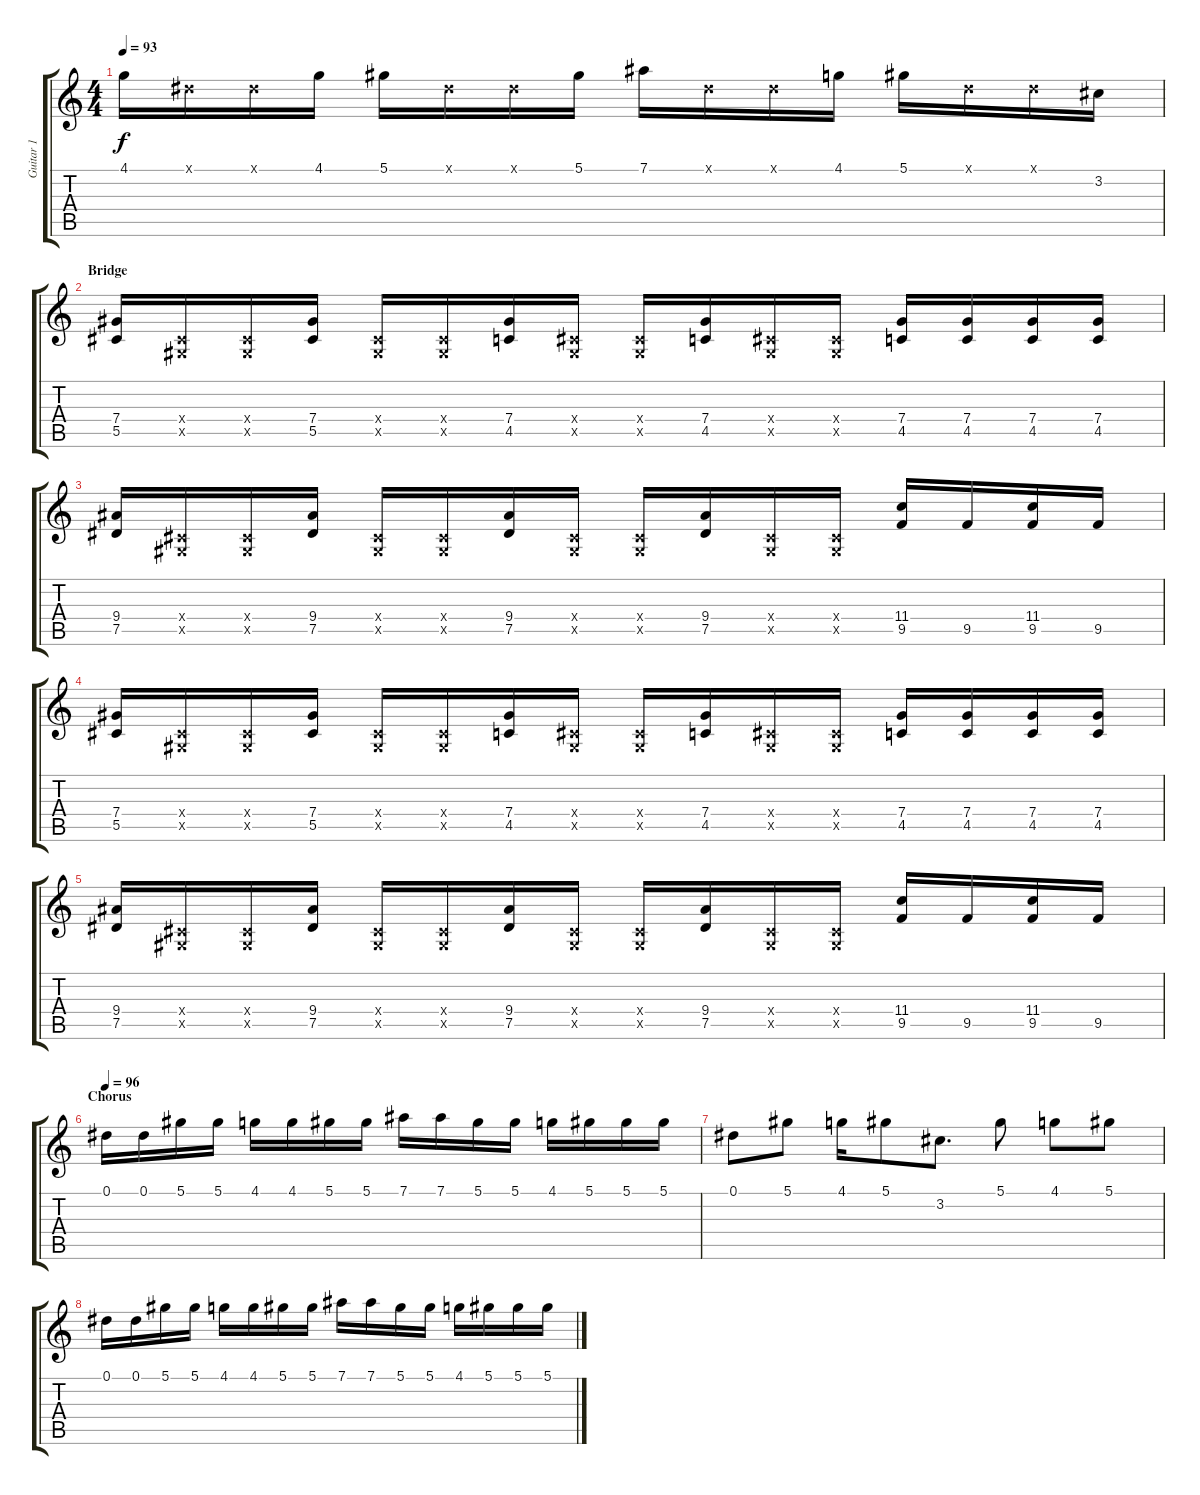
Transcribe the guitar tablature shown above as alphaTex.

\track ("Guitar 1" "Guitar 1") {instrument distortionguitar}
\staff {score tabs}
\tuning (Eb4 Bb3 Gb3 Db3 Ab2 Db2) {hide}
\ts (4 4)
\tempo 93
\clef g2
\ks c
4.1.16{dy f} 0.1{x}.16 0.1{x}.16 4.1.16 5.1.16 0.1{x}.16 0.1{x}.16 5.1.16 7.1.16 0.1{x}.16 0.1{x}.16 4.1.16 5.1.16 0.1{x}.16 0.1{x}.16 3.2.16 |
\section ("" "Bridge")
(7.4 5.5).16 (0.4{x} 0.5{x}).16 (0.4{x} 0.5{x}).16 (7.4 5.5).16 (0.4{x} 0.5{x}).16 (0.4{x} 0.5{x}).16 (7.4 4.5).16 (0.4{x} 0.5{x}).16 (0.4{x} 0.5{x}).16 (7.4 4.5).16 (0.4{x} 0.5{x}).16 (0.4{x} 0.5{x}).16 (7.4 4.5).16 (7.4 4.5).16 (7.4 4.5).16 (7.4 4.5).16 |
(9.4 7.5).16 (0.4{x} 0.5{x}).16 (0.4{x} 0.5{x}).16 (9.4 7.5).16 (0.4{x} 0.5{x}).16 (0.4{x} 0.5{x}).16 (9.4 7.5).16 (0.4{x} 0.5{x}).16 (0.4{x} 0.5{x}).16 (9.4 7.5).16 (0.4{x} 0.5{x}).16 (0.4{x} 0.5{x}).16 (11.4 9.5).16 9.5.16 (11.4 9.5).16 9.5.16 |
(7.4 5.5).16 (0.4{x} 0.5{x}).16 (0.4{x} 0.5{x}).16 (7.4 5.5).16 (0.4{x} 0.5{x}).16 (0.4{x} 0.5{x}).16 (7.4 4.5).16 (0.4{x} 0.5{x}).16 (0.4{x} 0.5{x}).16 (7.4 4.5).16 (0.4{x} 0.5{x}).16 (0.4{x} 0.5{x}).16 (7.4 4.5).16 (7.4 4.5).16 (7.4 4.5).16 (7.4 4.5).16 |
(9.4 7.5).16 (0.4{x} 0.5{x}).16 (0.4{x} 0.5{x}).16 (9.4 7.5).16 (0.4{x} 0.5{x}).16 (0.4{x} 0.5{x}).16 (9.4 7.5).16 (0.4{x} 0.5{x}).16 (0.4{x} 0.5{x}).16 (9.4 7.5).16 (0.4{x} 0.5{x}).16 (0.4{x} 0.5{x}).16 (11.4 9.5).16 9.5.16 (11.4 9.5).16 9.5.16 |
\section ("" "Chorus")
\tempo 96
0.1.16 0.1.16 5.1.16 5.1.16 4.1.16 4.1.16 5.1.16 5.1.16 7.1.16 7.1.16 5.1.16 5.1.16 4.1.16 5.1.16 5.1.16 5.1.16 |
0.1.8 5.1.8 4.1.16 5.1.8 3.2.8{d} 5.1.8 4.1.8 5.1.8 |
0.1.16 0.1.16 5.1.16 5.1.16 4.1.16 4.1.16 5.1.16 5.1.16 7.1.16 7.1.16 5.1.16 5.1.16 4.1.16 5.1.16 5.1.16 5.1.16
